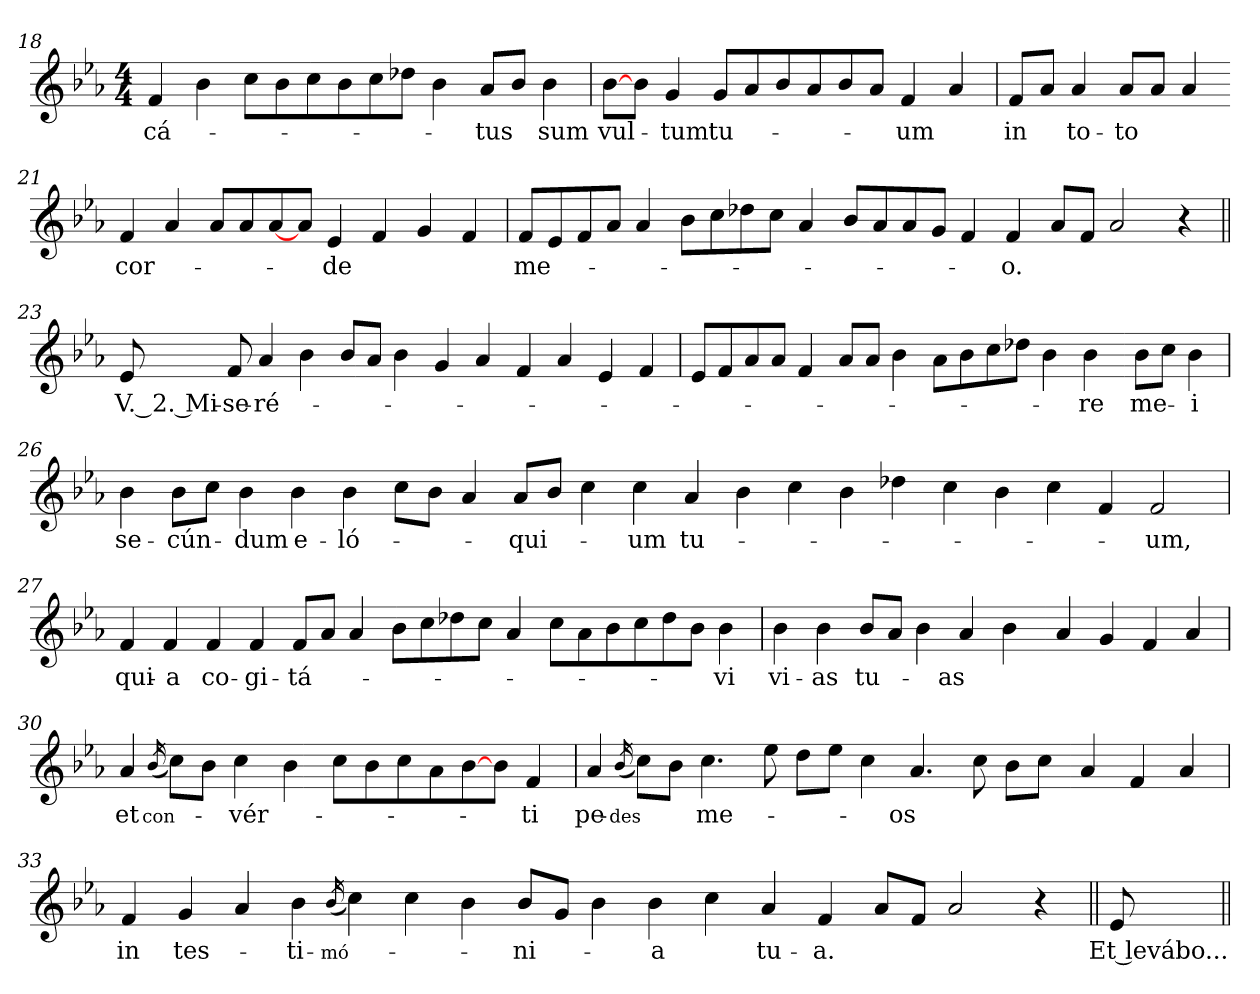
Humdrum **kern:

**kern	**text
*part1	*part1
*staff1	*staff1
!!LO:LB:g=z
*clefG2	*
*k[b-e-a-]	*
*E-:	*
*M4/4	*
=18	=18
!	!LO:LY:b:color=#000000
4fi/	-cá-
4b-i\	.
8cci\L	.
8b-i\	.
8cci\	.
8b-i\	.
8cci\	.
8dd-Xi\J	.
4b-i\	.
!	!LO:LY:b:color=#000000
8a-i/L	-tus
8b-i/J	.
!	!LO:LY:b:color=#000000
4b-i\	sum
=19`	=19`
!	!LO:LY:b:color=#000000
[8b-i\L	vul-
8b-i\J	.
!	!LO:LY:b:color=#000000
4gi/	-tum
!	!LO:LY:b:color=#000000
8gi/L	tu-
8a-i/	.
8b-i/	.
8a-i/	.
8b-i/	.
8a-i/J	.
!	!LO:LY:b:color=#000000
4fi/	-um
4a-i/	.
=20`	=20`
!	!LO:LY:b:color=#000000
8fi/L	in
8a-i/J	.
!	!LO:LY:b:color=#000000
4a-i/	to-
!	!LO:LY:b:color=#000000
8a-i/L	-to
8a-i/J	.
4a-i/	.
!!LO:LB:g=z
=21-	=21-
!	!LO:LY:b:color=#000000
4fi/	cor-
4a-i/	.
8a-i/L	.
8a-i/	.
[8a-i/	.
8a-i/J	.
!	!LO:LY:b:color=#000000
4e-i/	-de
4fi/	.
4gi/	.
4fi/	.
=22`	=22`
!	!LO:LY:b:color=#000000
8fi/L	me-
8e-i/	.
8fi/	.
8a-i/J	.
4a-i/	.
8b-i\L	.
8cci\	.
8dd-Xi\	.
8cci\J	.
4a-i/	.
8b-i/L	.
8a-i/	.
8a-i/	.
8gi/J	.
4fi/	.
!	!LO:LY:b:color=#000000
4fi/	-o.
8a-i/L	.
8fi/J	.
2a-i/	.
4r	.
!!LO:LB:g=z
=23||	=23||
!	!LO:LY:b:color=#000000
8e-i/	V. 2. Mi-
!	!LO:LY:b:color=#000000
8fi/	-se-
!	!LO:LY:b:color=#000000
4a-i/	-ré-
4b-i\	.
8b-i/L	.
8a-i/J	.
4b-i\	.
4gi/	.
4a-i/	.
4fi/	.
4a-i/	.
4e-i/	.
4fi/	.
=24`	=24`
8e-i/L	.
8fi/	.
8a-i/	.
8a-i/J	.
4fi/	.
8a-i/L	.
8a-i/J	.
4b-i\	.
8a-i\L	.
8b-i\	.
8cci\	.
8dd-Xi\J	.
4b-i\	.
!	!LO:LY:b:color=#000000
4b-i\	-re
!!LO:LB:g=z
=25-	=25-
!	!LO:LY:b:color=#000000
8b-i\L	me-
8cci\J	.
!	!LO:LY:b:color=#000000
4b-i\	-i
=26`	=26`
!	!LO:LY:b:color=#000000
4b-i\	se-
!	!LO:LY:b:color=#000000
8b-i\L	-cún-
8cci\J	.
!	!LO:LY:b:color=#000000
4b-i\	-dum
!	!LO:LY:b:color=#000000
4b-i\	e-
!	!LO:LY:b:color=#000000
4b-i\	-ló-
8cci\L	.
8b-i\J	.
4a-i/	.
!	!LO:LY:b:color=#000000
8a-i/L	-qui-
8b-i/J	.
4cci\	.
!	!LO:LY:b:color=#000000
4cci\	-um
!	!LO:LY:b:color=#000000
4a-i/	tu-
4b-i\	.
4cci\	.
4b-i\	.
4dd-Xi\	.
4cci\	.
4b-i\	.
4cci\	.
4fi/	.
!	!LO:LY:b:color=#000000
2fi/	-um,
!!LO:LB:g=z
=27'	=27'
!	!LO:LY:b:color=#000000
4fi/	qui-
!	!LO:LY:b:color=#000000
4fi/	-a
!	!LO:LY:b:color=#000000
4fi/	co-
!	!LO:LY:b:color=#000000
4fi/	-gi-
!	!LO:LY:b:color=#000000
8fi/L	-tá-
8a-i/J	.
4a-i/	.
8b-i\L	.
8cci\	.
8dd-Xi\	.
8cci\J	.
4a-i/	.
8cci\L	.
8a-i\	.
8b-i\	.
8cci\	.
8dd-i\	.
8b-i\J	.
!	!LO:LY:b:color=#000000
4b-i\	-vi
=28`	=28`
!	!LO:LY:b:color=#000000
4b-i\	vi-
!	!LO:LY:b:color=#000000
4b-i\	-as
!	!LO:LY:b:color=#000000
8b-i/L	tu-
8a-i/J	.
4b-i\	.
!	!LO:LY:b:color=#000000
4a-i/	-as
4b-i\	.
!!LO:LB:g=z
=29-	=29-
4a-i/	.
4gi/	.
4fi/	.
4a-i/	.
=30'	=30'
!	!LO:LY:b:color=#000000
4a-i/	et
!	!LO:LY:b:color=#000000
(16qb-i/	con-
8cci\L)	.
8b-i\J	.
!	!LO:LY:b:color=#000000
4cci\	-vér-
4b-i\	.
8cci\L	.
8b-i\	.
8cci\	.
8a-i\	.
[8b-i\	.
8b-i\J	.
!	!LO:LY:b:color=#000000
4fi/	-ti
=31`	=31`
!	!LO:LY:b:color=#000000
4a-i/	pe-
!	!LO:LY:b:color=#000000
(16qb-i/	-des
8cci\L)	.
8b-i\J	.
!	!LO:LY:b:color=#000000
4.cci\	me-
8ee-i\	.
8ddi\L	.
8ee-i\J	.
4cci\	.
!	!LO:LY:b:color=#000000
4.a-i/	-os
8cci\	.
8b-i\L	.
8cci\J	.
!!LO:LB:g=z
=32-	=32-
4a-i/	.
4fi/	.
4a-i/	.
=33'	=33'
!	!LO:LY:b:color=#000000
4fi/	in
!	!LO:LY:b:color=#000000
4gi/	tes-
4a-i/	.
!	!LO:LY:b:color=#000000
4b-i\	-ti-
!	!LO:LY:b:color=#000000
(16qb-i/	-mó-
4cci\)	.
4cci\	.
4b-i\	.
!	!LO:LY:b:color=#000000
8b-i/L	-ni-
8gi/J	.
4b-i\	.
!	!LO:LY:b:color=#000000
4b-i\	-a
4cci\	.
!	!LO:LY:b:color=#000000
4a-i/	tu-
!	!LO:LY:b:color=#000000
4fi/	-a.
8a-i/L	.
8fi/J	.
2a-i/	.
4r	.
=34||	=34||
!	!LO:LY:b:color=#000000
8e-i/	Et levábo...
=||	=||
*-	*-
